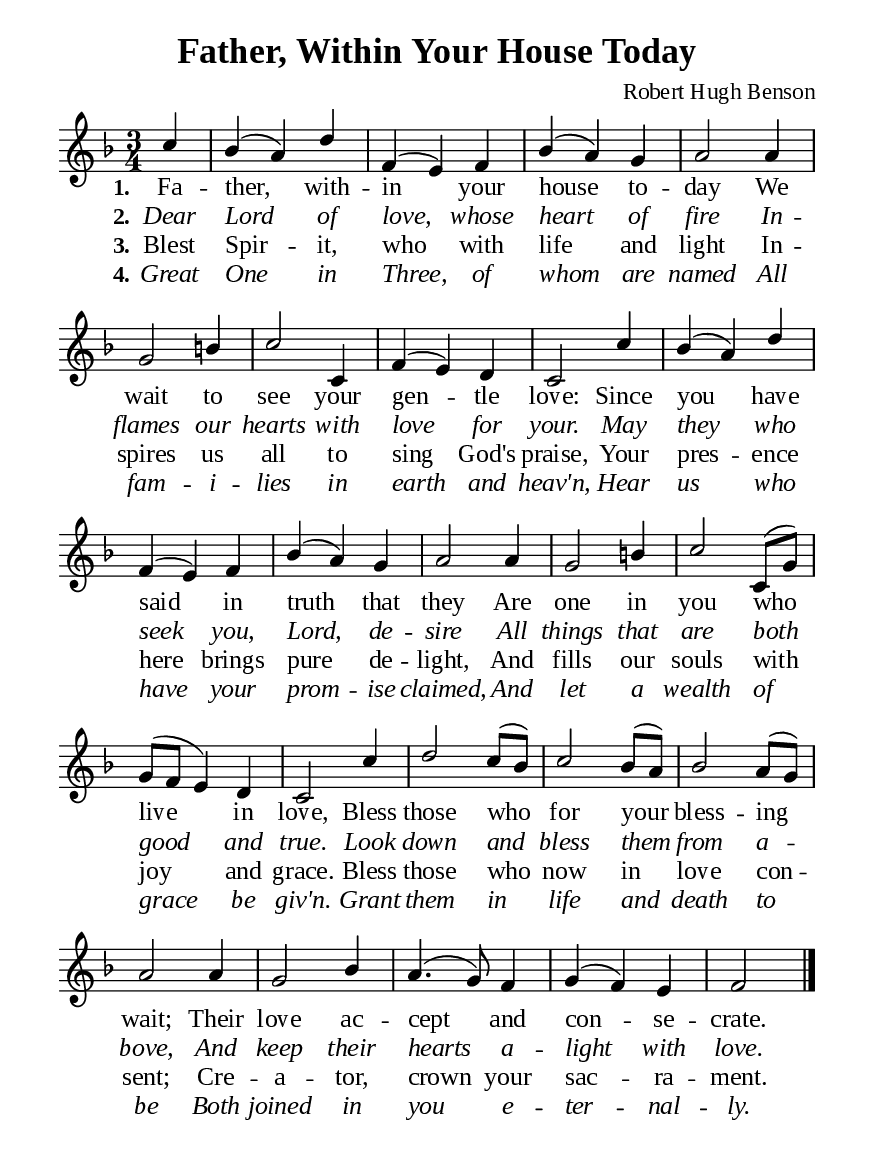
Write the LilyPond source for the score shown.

\version "2.18.2"

\header {
  title = "Father, Within Your House Today"
  composer = "Robert Hugh Benson"
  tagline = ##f
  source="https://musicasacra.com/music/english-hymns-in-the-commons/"
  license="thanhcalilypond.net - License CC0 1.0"
}

global= {
  \key f \major
  \time 3/4
  \override Score.BarNumber.break-visibility = ##(#f #f #f)
}

\paper {
  #(set-paper-size "a5")
  top-margin = 10\mm
  bottom-margin = 5\mm
  left-margin = 10\mm
  right-margin = 10\mm
  indent = #0
  #(define fonts
	 (make-pango-font-tree "Liberation Serif"
	 		       "Liberation Serif"
			       "Liberation Serif"
			       (/ 20 20)))
  system-system-spacing = #'((basic-distance . 2.5) (padding . 2.5))
}

printItalic = \with {
  \override LyricText.font-shape = #'italic
}

% Verse music
musicVerseSoprano = \relative c'' {
                    \partial 4 c |
  %{	01	%} bes (a) d |
  %{	02	%} f, (e) f |
  %{	03	%} bes (a) g |
  %{	04	%} a2 a4 |
  %{	05	%}g2 b!4 |
  %{	06	%} c2 c,4 |
  %{	07	%} f (e) d |
  %{	08	%} c2 c'4 |
  %{	09	%} bes (a) d |
  %{	10	%} f, (e) f |
  %{	11	%} bes (a) g |
  %{	12	%} a2 a4 |
  %{	13	%} g2 b!4 |
  %{	14	%} c2 c,8 (g') |
  %{	15	%} g (f e4) d |
  %{	16	%} c2 c'4 |
  %{	17	%} d2 c8 (bes) |
  %{	18	%} c2 bes8 (a) |
  %{	19	%} bes2 a8 (g) |
  %{	20	%} a2 a4 |
  %{	21	%} g2 bes4 |
  %{	22	%} a4. (g8) f4 |
  %{	23	%} g (f) e |
                    f2 \bar "|."
}

% Verse lyrics
verseOne = \lyricmode {
  \set stanza = #"1."
  Fa -- ther, with -- in your house to -- day
  We wait to see your gen -- tle love:
  Since you have said in truth that they
  Are one in you who live in love,
  Bless those who for your bless -- ing wait;
  Their love ac -- cept and con -- se -- crate.
}

verseTwo = \lyricmode {
  \set stanza = #"2."
  Dear Lord of love, whose heart of fire
  In -- flames our hearts with love for your.
  May they who seek you, Lord, de -- sire
  All things that are both good and true.
  Look down and bless them from a -- bove,
  And keep their hearts a -- light with love.
}

verseThree = \lyricmode {
  \set stanza = #"3."
  Blest Spir -- it, who with life and light
  In -- spires us all to sing God's praise,
  Your pres -- ence here brings pure de -- light,
  And fills our souls with joy and grace.
  Bless those who now in love con -- sent;
  Cre -- a -- tor, crown your sac -- ra -- ment.
}

verseFour = \lyricmode {
  \set stanza = #"4."
  Great One in Three, of whom are named
  All fam -- i -- lies in earth and heav'n,
  Hear us who have your prom -- ise claimed,
  And let a wealth of grace be giv'n.
  Grant them in life and death to be
  Both joined in you e -- ter -- nal -- ly.
}

% Layout
\score {
    \new ChoirStaff <<
      \new Staff <<
        \clef "treble"
        \new Voice = "sopranos" { \global \stemUp \slurUp \musicVerseSoprano }
      >>
      \new Lyrics \lyricsto sopranos \verseOne
      \new Lyrics \printItalic \lyricsto sopranos \verseTwo
      \new Lyrics \lyricsto sopranos \verseThree
      \new Lyrics \printItalic \lyricsto sopranos \verseFour
    >>
}
